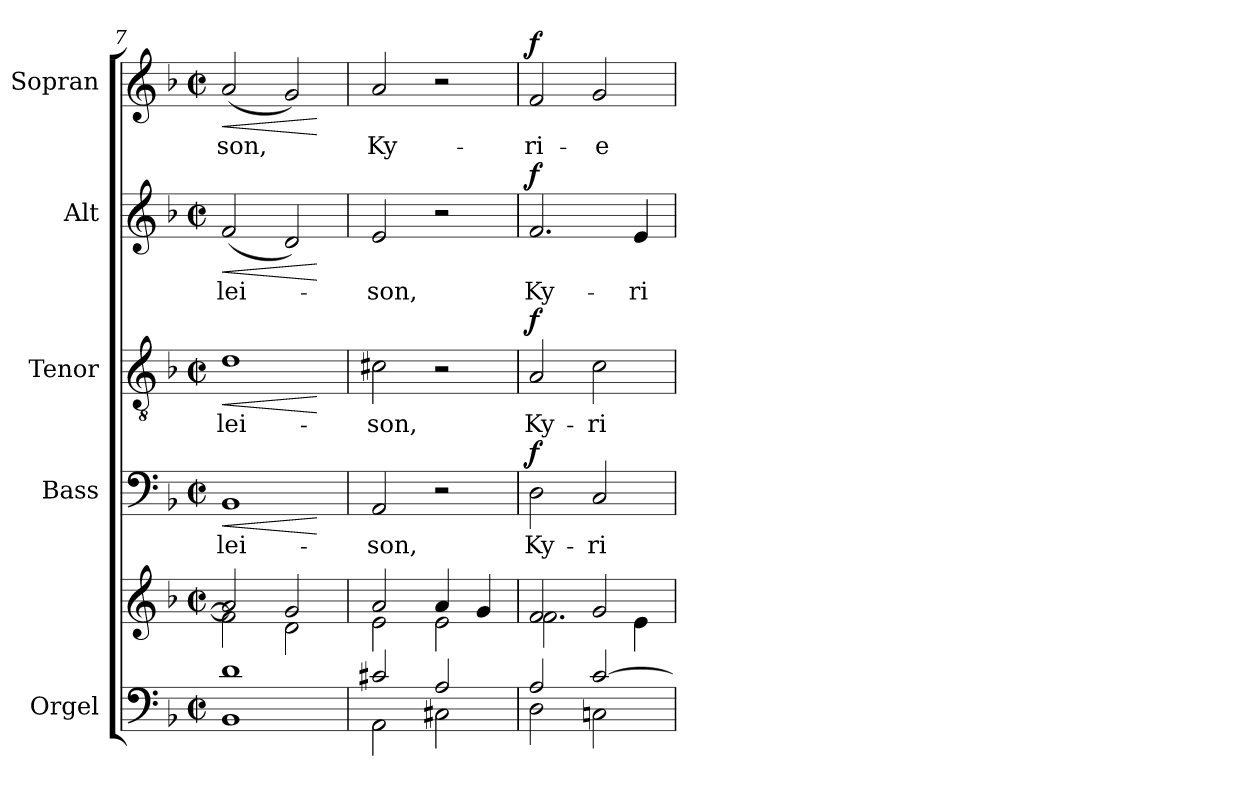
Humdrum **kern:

**kern	**kern	**kern	**text	**dynam	**kern	**text	**dynam	**kern	**text	**dynam	**kern	**text	**dynam
*part5	*part5	*part4	*part4	*part4	*part3	*part3	*part3	*part2	*part2	*part2	*part1	*part1	*part1
*staff6	*staff5	*staff4	*staff4	*staff4	*staff3	*staff3	*staff3	*staff2	*staff2	*staff2	*staff1	*staff1	*staff1
*I"Orgel	*	*I"Bass	*	*	*I"Tenor	*	*	*I"Alt	*	*	*I"Sopran	*	*
*I'Org.	*	*I'B.	*	*	*I'T.	*	*	*I'A.	*	*	*I'S.	*	*
*clefF4	*clefG2	*clefF4	*	*	*clefGv2	*	*	*clefG2	*	*	*clefG2	*	*
*k[b-]	*k[b-]	*k[b-]	*	*	*k[b-]	*	*	*k[b-]	*	*	*k[b-]	*	*
*F:	*F:	*F:	*	*	*F:	*	*	*F:	*	*	*F:	*	*
*M2/2	*M2/2	*M2/2	*	*	*M2/2	*	*	*M2/2	*	*	*M2/2	*	*
*met(c|)	*met(c|)	*met(c|)	*	*	*met(c|)	*	*	*met(c|)	*	*	*met(c|)	*	*
=7	=7	=7	=7	=7	=7	=7	=7	=7	=7	=7	=7	=7	=7
*^	*^	*	*	*	*	*	*	*	*	*	*	*	*
!	!	!	!	!	!LO:LY:b	!LO:HP:b	!	!LO:LY:b	!LO:HP:b	!	!LO:LY:b	!LO:HP:b	!	!LO:LY:b	!LO:HP:b
1d	1BB-	2a/]	2f\]	1BB-	-lei-	<	1d	-lei-	<	(<2f/	-lei-	<	(<2a/	-son,	<
.	.	2g/	2d\	.	.	.	.	.	.	2d/)	.	.	2g/)	.	.
*v	*v	*	*	*	*	*	*	*	*	*	*	*	*	*	*
*	*v	*v	*	*	*	*	*	*	*	*	*	*	*	*
.	.	.	.	[	.	.	[	.	.	[	.	.	[
=8	=8	=8	=8	=8	=8	=8	=8	=8	=8	=8	=8	=8	=8
*^	*^	*	*	*	*	*	*	*	*	*	*	*	*
!	!	!	!	!	!LO:LY:b	!	!	!LO:LY:b	!	!	!LO:LY:b	!	!	!LO:LY:b	!
2c#X/	2AA\	2a/	2e\	2AA/	-son,	.	2c#X\	-son,	.	2e/	-son,	.	2a/	Ky-	.
2A/	2C#X\	4a/	2e\	2r	.	.	2r	.	.	2r	.	.	2r	.	.
.	.	4g/	.	.	.	.	.	.	.	.	.	.	.	.	.
=9	=9	=9	=9	=9	=9	=9	=9	=9	=9	=9	=9	=9	=9	=9	=9
!	!	!	!	!	!LO:LY:b	!LO:DY:a	!	!LO:LY:b	!LO:DY:a	!	!LO:LY:b	!LO:DY:a	!	!LO:LY:b	!LO:DY:a
2A/	2D\	2f/	2.f\	2D\	Ky-	f	2A/	Ky-	f	2.f/	Ky-	f	2f/	-ri-	f
!	!	!	!	!	!LO:LY:b	!	!	!LO:LY:b	!	!	!	!	!	!LO:LY:b	!
[>2c/	2Cn\	2g/	.	2C/	-ri-	.	2c\	-ri-	.	.	.	.	2g/	-e	.
!	!	!	!	!	!	!	!	!	!	!	!LO:LY:b	!	!	!	!
.	.	.	4e\	.	.	.	.	.	.	4e/	-ri-	.	.	.	.
*v	*v	*	*	*	*	*	*	*	*	*	*	*	*	*	*
*	*v	*v	*	*	*	*	*	*	*	*	*	*	*	*
=	=	=	=	=	=	=	=	=	=	=	=	=	=
*-	*-	*-	*-	*-	*-	*-	*-	*-	*-	*-	*-	*-	*-
